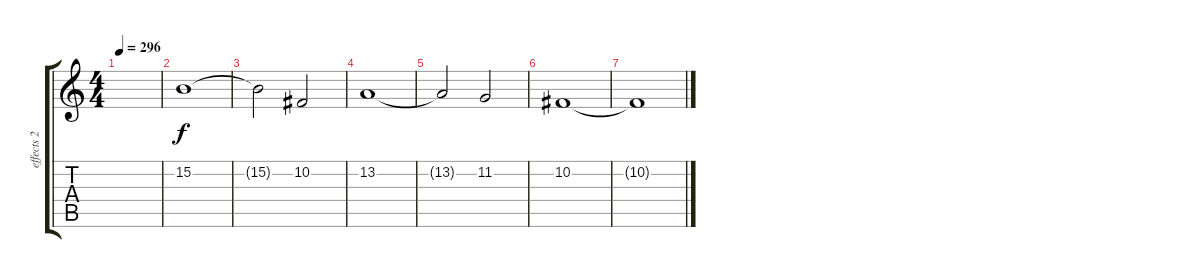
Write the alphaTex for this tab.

\track ("effects 2" "effects 2") {instrument oboe}
\staff {score tabs}
\tuning (Db4 Ab3 E3 B2 Gb2 B1) {hide}
\ts (4 4)
\tempo 296
\clef g2
\ks c
|
15.2.1 |
15.2{t}.2 10.2.2 |
13.2.1 |
13.2{t}.2 11.2.2 |
10.2.1 |
10.2{t}.1
